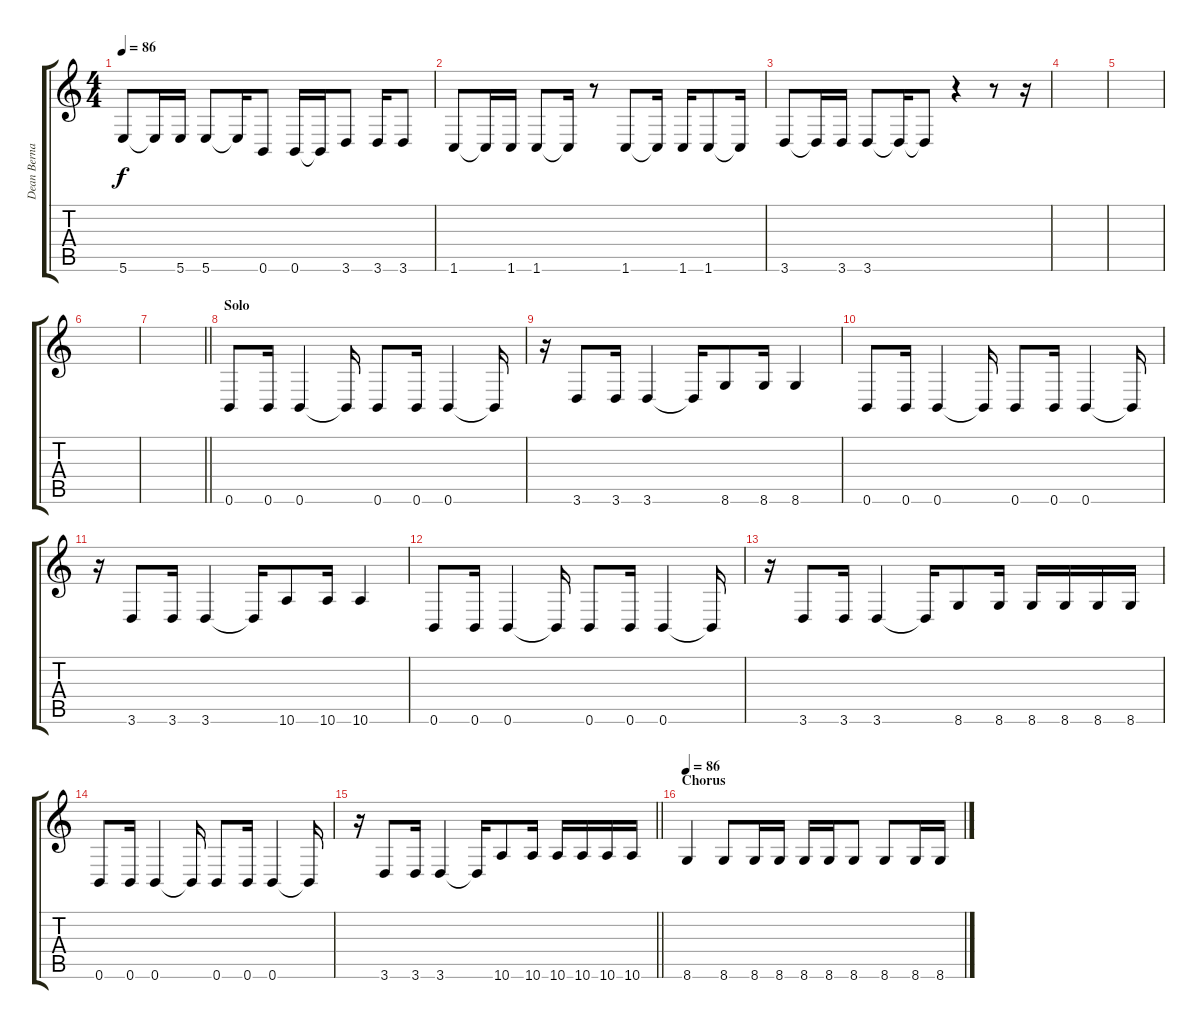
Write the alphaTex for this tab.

\track ("Dean Bernardini- Bass" "Dean Berna") {instrument electricbasspick}
\staff {score tabs}
\tuning (Db4 Ab3 E3 B2 Gb2 B1) {hide}
\ts (4 4)
\tempo 86
\clef g2
\ks c
5.6.8{dy f} 5.6{t}.16 5.6.16 5.6.8 5.6{t}.16 0.6.8 0.6.16 0.6{t}.16 3.6.8 3.6.16 3.6.8 |
1.6.8 1.6{t}.16 1.6.16 1.6.8 1.6{t}.16 r.8 1.6.8 1.6{t}.16 1.6.16 1.6.8 1.6{t}.16 |
3.6.8 3.6{t}.16 3.6.16 3.6.8 3.6{t}.16 3.6{t}.8 r.4 r.8 r.16 |
|
|
|
\barLineRight lightlight
|
\section ("" "Solo")
0.6.8 0.6.16 0.6.4 0.6{t}.16 0.6.8 0.6.16 0.6.4 0.6{t}.16 |
r.16 3.6.8 3.6.16 3.6.4 3.6{t}.16 8.6.8 8.6.16 8.6.4 |
0.6.8 0.6.16 0.6.4 0.6{t}.16 0.6.8 0.6.16 0.6.4 0.6{t}.16 |
r.16 3.6.8 3.6.16 3.6.4 3.6{t}.16 10.6.8 10.6.16 10.6.4 |
0.6.8 0.6.16 0.6.4 0.6{t}.16 0.6.8 0.6.16 0.6.4 0.6{t}.16 |
r.16 3.6.8 3.6.16 3.6.4 3.6{t}.16 8.6.8 8.6.16 8.6.16 8.6.16 8.6.16 8.6.16 |
0.6.8 0.6.16 0.6.4 0.6{t}.16 0.6.8 0.6.16 0.6.4 0.6{t}.16 |
\barLineRight lightlight
r.16 3.6.8 3.6.16 3.6.4 3.6{t}.16 10.6.8 10.6.16 10.6.16 10.6.16 10.6.16 10.6.16 |
\section ("" "Chorus")
\tempo 86
8.6.4{volume 13} 8.6.8 8.6.16 8.6.16 8.6.16 8.6.16 8.6.8 8.6.8 8.6.16 8.6.16
